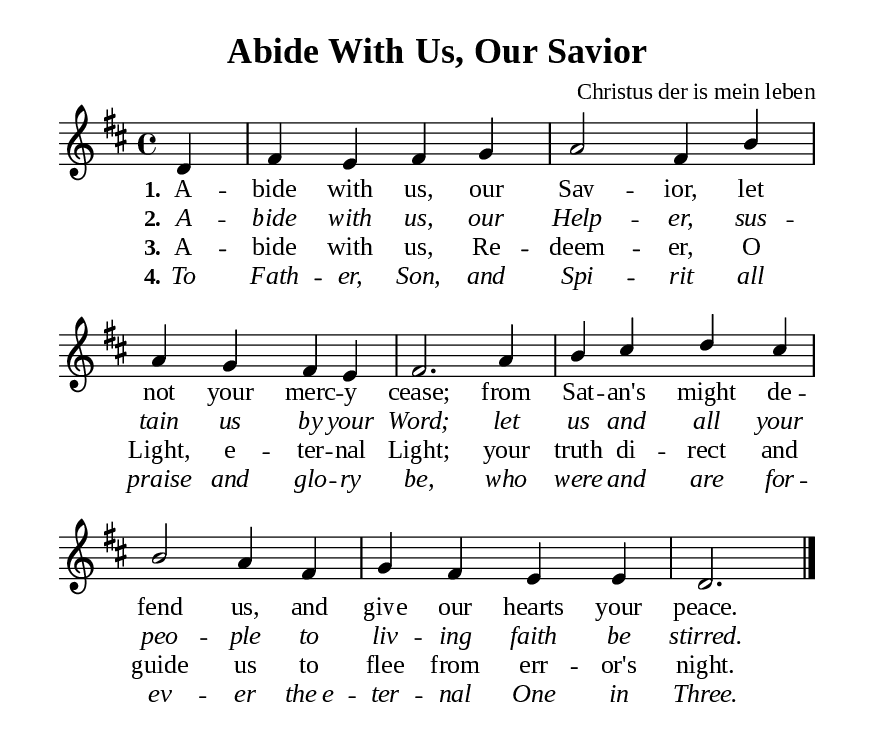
\version "2.18.2"

\header {
  title = "Abide With Us, Our Savior"
  composer = "Christus der is mein leben"
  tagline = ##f
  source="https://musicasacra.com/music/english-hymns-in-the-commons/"
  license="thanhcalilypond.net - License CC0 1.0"
}

global= {
  \key d \major
  \time 4/4
  \override Score.BarNumber.break-visibility = ##(#f #f #f)
  \override Lyrics.LyricSpace.minimum-distance = #3.0
}

\paper {
  #(set-paper-size "a5")
  top-margin = 10\mm
  bottom-margin = 5\mm
  left-margin = 10\mm
  right-margin = 10\mm
  indent = #0
  #(define fonts
	 (make-pango-font-tree "Liberation Serif"
	 		       "Liberation Serif"
			       "Liberation Serif"
			       (/ 20 20)))
  system-system-spacing = #'((basic-distance . 3) (padding . 3))
}

printItalic = \with {
  \override LyricText.font-shape = #'italic
}

% Verse music
musicVerseSoprano = \relative c' {
                    \partial 4 d4 |
  fis e fis g |
  a2 fis4 b |
  a g fis e |
  fis2. a4 |
  b cis d cis |
  b2 a4 fis |
  g fis e e |
                    d2. \bar "|."
}

% Verse lyrics
verseOne = \lyricmode {
  \set stanza = #"1."
  A -- bide with us, our Sav -- ior, let not your merc -- y cease;
  from Sat -- an's might de -- fend us, and give our hearts your peace.
}

verseTwo = \lyricmode {
  \set stanza = #"2."
  A -- bide with us, our Help -- er, sus -- tain us by your Word;
  let us and all your peo -- ple to liv -- ing faith be stirred.
}

verseThree = \lyricmode {
  \set stanza = #"3."
  A -- bide with us, Re -- deem -- er, O Light, e -- ter -- nal Light;
  your truth di -- rect and guide us to flee from err -- or's night.
}

verseFour = \lyricmode {
  \set stanza = #"4."
  To Fath -- er, Son, and Spi -- rit all praise and glo -- ry be,
  who were and are for -- ev -- er the_e -- ter -- nal One in Three.
}

% Layout
\score {
    \new ChoirStaff <<
      \new Staff <<
        \clef "treble"
        \new Voice = "sopranos" { \global \stemUp \slurUp \musicVerseSoprano }
      >>
      \new Lyrics \lyricsto sopranos \verseOne
      \new Lyrics \printItalic \lyricsto sopranos \verseTwo
      \new Lyrics \lyricsto sopranos \verseThree
      \new Lyrics \printItalic \lyricsto sopranos \verseFour
    >>
}
